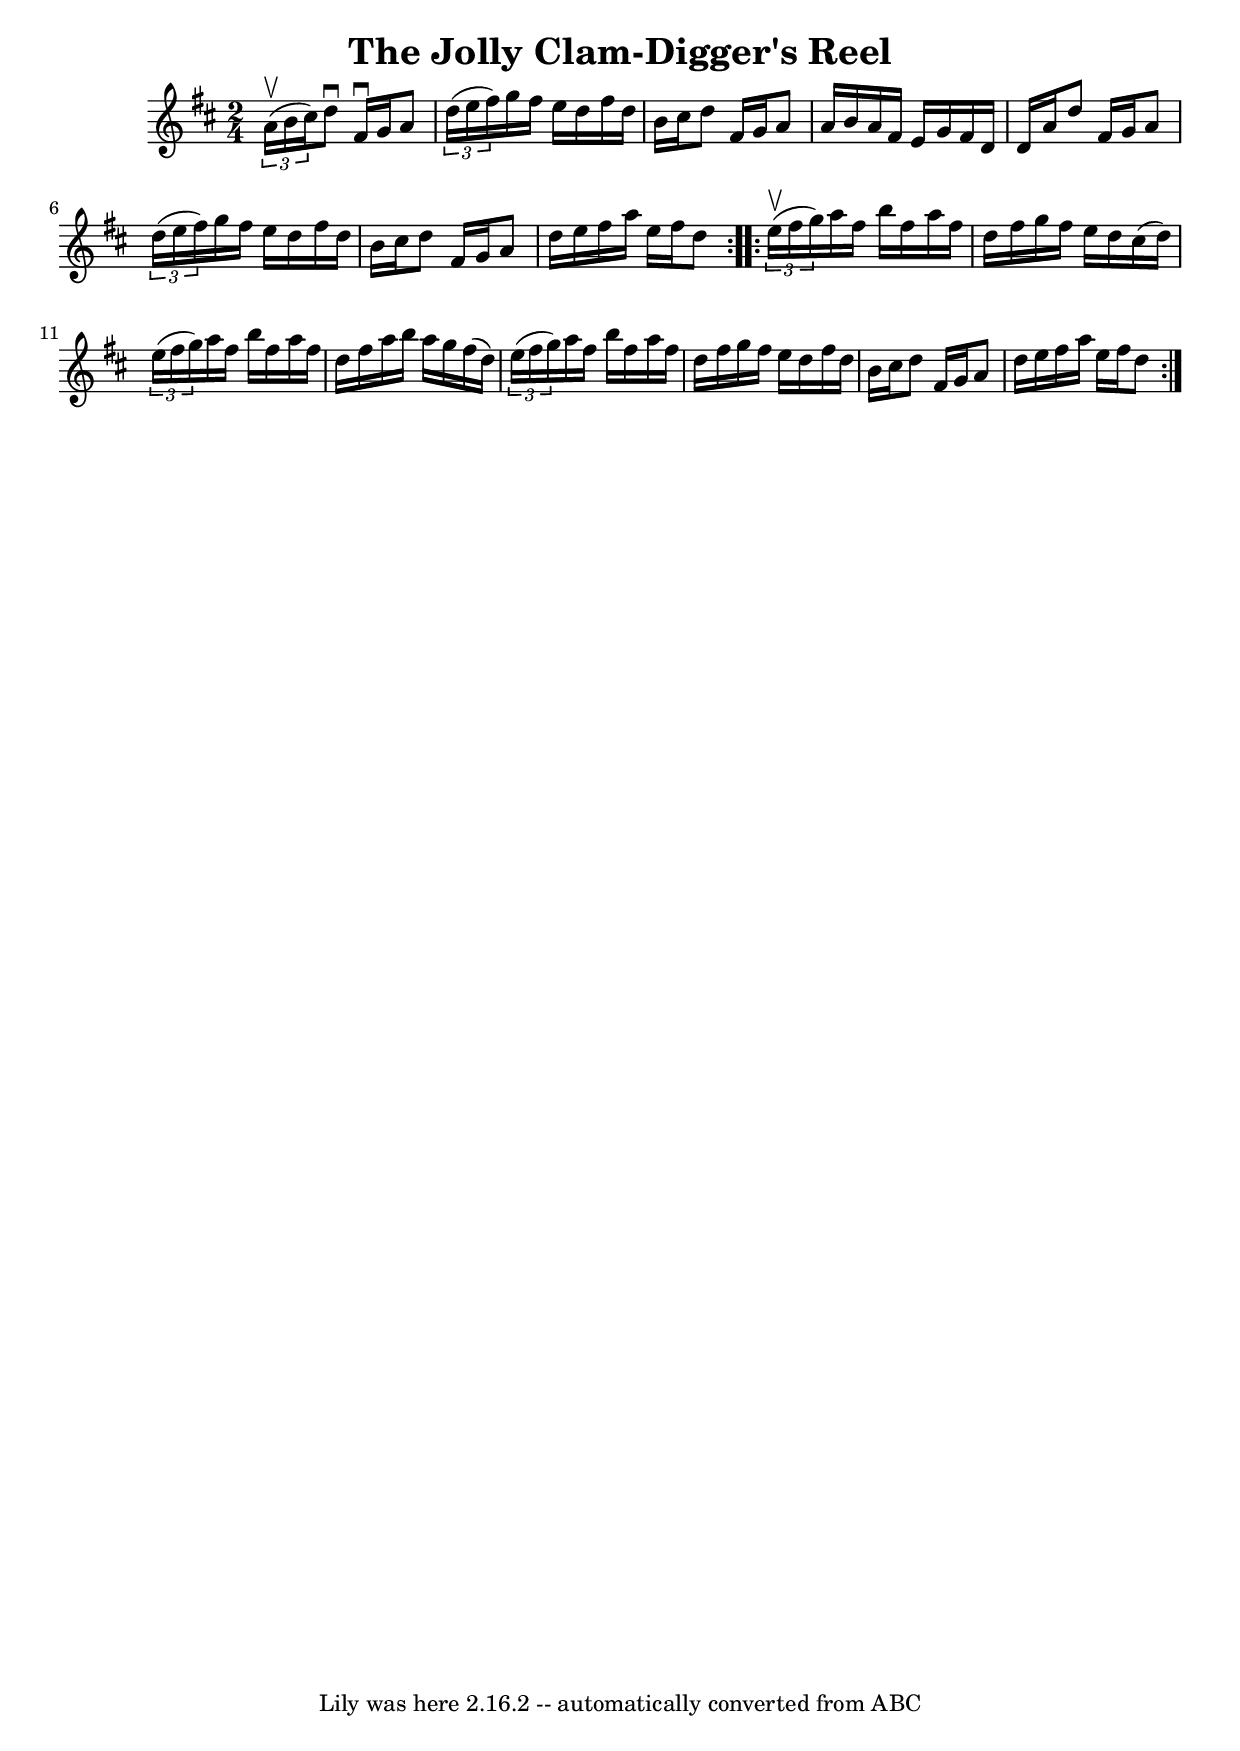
\version "2.16.2"
\include "Mammoth.ily"
\header {
  %% book = "Ryan's Mammoth Collection"
 crossRefNumber = "1"
 footnotes = ""
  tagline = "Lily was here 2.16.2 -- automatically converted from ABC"
  title = "The Jolly Clam-Digger's Reel"

}
voicedefault =  {



  \repeat volta 2 {

    \time 2/4 
    \key d \major
    \times 2/3 { a'16^\upbow(b'16 cis''16)  	       }   |
 d''8^\downbow fis'16^\downbow g'16 a'8    \times 2/3 {   
 d''16 (e''16 fis''16)      }  |
 g''16 fis''16 e''16 d''16 fis''16 d''16 b'16 cis''16   |
 d''8 fis'16 g'16 a'8 a'16 b'16   |
 a'16 fis'16 e'16 g'16 fis'16 d'16 d'16 a'16   |
 d''8 fis'16 g'16 a'8    \times 2/3 {   
 d''16 (e''16 fis''16)      }  |
 g''16 fis''16 e''16 d''16 fis''16 d''16 b'16 cis''16   |
 d''8 fis'16 g'16 a'8 d''16 e''16   |
 fis''16 a''16 e''16 fis''16 d''8  

  } 
  \repeat volta 2 {
    \times 2/3 { e''16^\upbow(fis''16 g''16)  	       }   |
 a''16 fis''16 b''16 fis''16 a''16 fis''16 d''16 fis''16   |
 g''16 fis''16 e''16 d''16 cis''16 (d''16) 
    \times 2/3 { e''16 (fis''16 g''16)  	       }  |
 a''16 fis''16 b''16 fis''16 a''16 fis''16 d''16 fis''16   |
 a''16    
 b''16 a''16 g''16 fis''16 (d''16)   \times 2/3 { e''16 (
						 fis''16 g''16)  						   }  |
 a''16 fis''16 b''16 fis''16 a''16 fis''16 d''16 fis''16   |
 g''16 fis''16 e''16 d''16 fis''16 d''16 b'16 cis''16   |
 d''8 fis'16 g'16 a'8 d''16 e''16   |
 fis''16 a''16 e''16 fis''16    
 d''8  
  }   

}

\score{
  <<

    \context Staff="default"
    {
      \voicedefault 
      
    }

  >>
  \layout {
    
  }
  \midi {
  }

}
